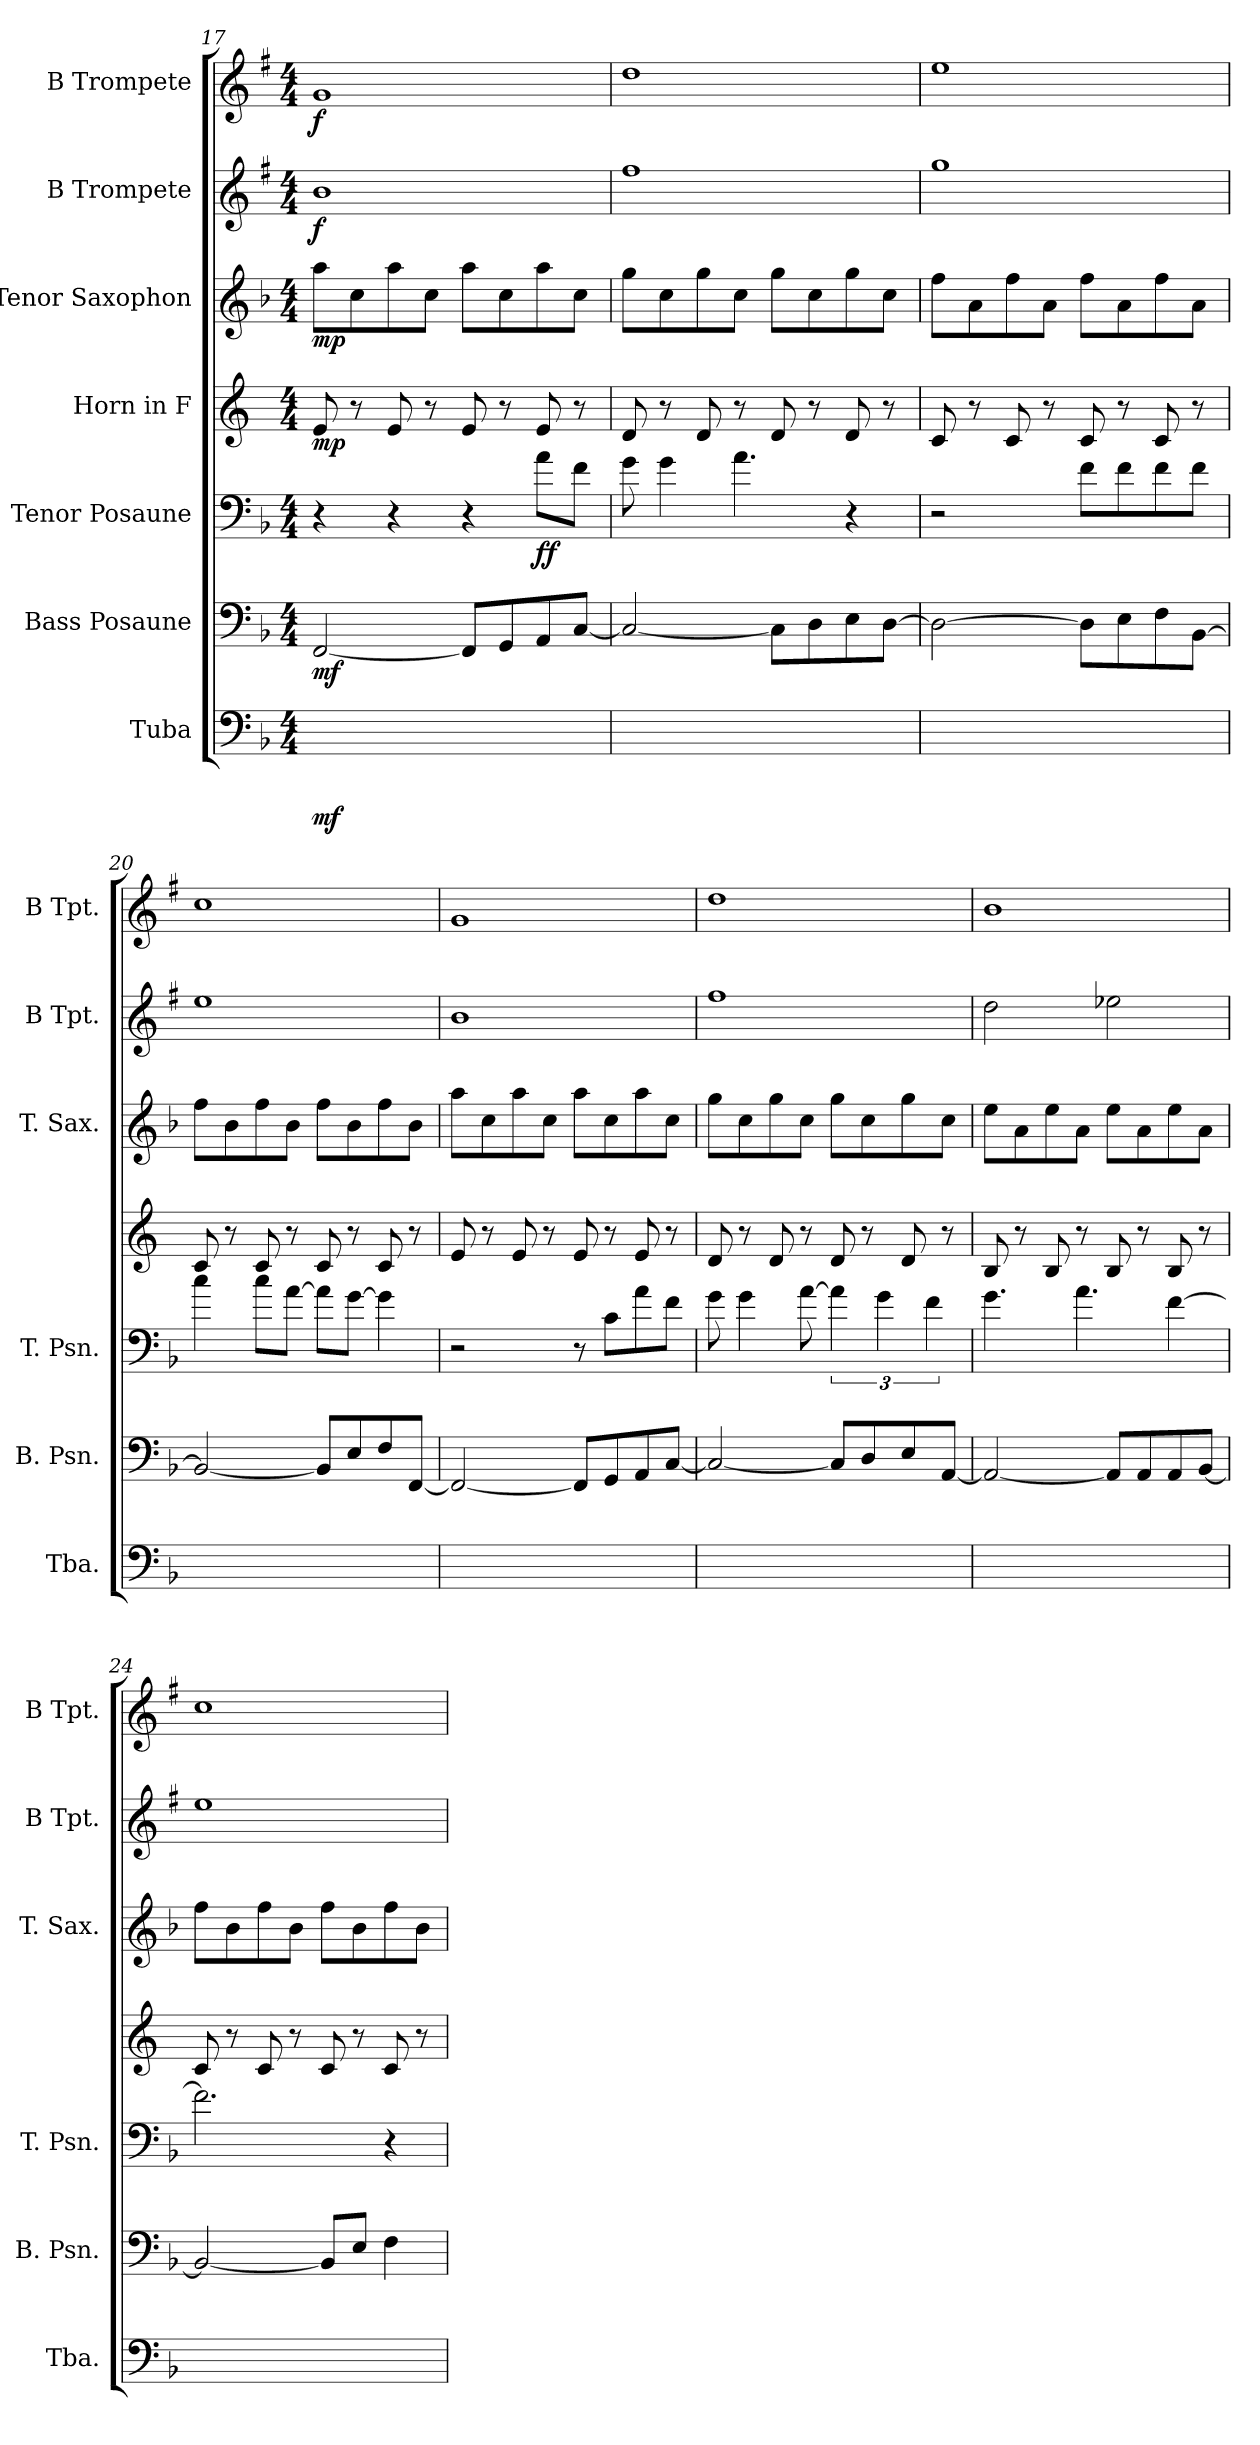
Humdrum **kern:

**kern	**dynam	**kern	**dynam	**kern	**dynam	**kern	**dynam	**kern	**dynam	**kern	**dynam	**kern	**dynam
*part7	*part7	*part6	*part6	*part5	*part5	*part4	*part4	*part3	*part3	*part2	*part2	*part1	*part1
*staff7	*staff7	*staff6	*staff6	*staff5	*staff5	*staff4	*staff4	*staff3	*staff3	*staff2	*staff2	*staff1	*staff1
*I"Tuba	*	*I"Bass Posaune	*	*I"Tenor Posaune	*	*I"Horn in F	*	*I"Tenor Saxophon	*	*I"B Trompete	*	*I"B Trompete	*
*I'Tba.	*	*I'B. Psn.	*	*I'T. Psn.	*	*	*	*I'T. Sax.	*	*I'B Tpt.	*	*I'B Tpt.	*
*clefF4	*	*clefF4	*	*clefF4	*	*clefG2	*	*clefG2	*	*clefG2	*	*clefG2	*
*	*	*	*	*	*	*ITrd4c7	*	*ITrd8c14	*	*ITrd1c2	*	*ITrd1c2	*
*k[b-]	*	*k[b-]	*	*k[b-]	*	*k[b-]	*	*k[b-]	*	*k[b-]	*	*k[b-]	*
*M4/4	*	*M4/4	*	*M4/4	*	*M4/4	*	*M4/4	*	*M4/4	*	*M4/4	*
=17	=17	=17	=17	=17	=17	=17	=17	=17	=17	=17	=17	=17	=17
!	!LO:DY:b	!	!LO:DY:b	!	!	!	!LO:DY:b	!	!LO:DY:b	!	!LO:DY:b	!	!LO:DY:b
[2FFF/yy	mf	[2FF/	mf	4r	.	8A/	mp	8a\L	mp	1a	f	1f	f
.	.	.	.	.	.	8r	.	8c\	.	.	.	.	.
.	.	.	.	4r	.	8A/	.	8a\	.	.	.	.	.
.	.	.	.	.	.	8r	.	8c\J	.	.	.	.	.
8FFF/Lyy]	.	8FF/L]	.	4r	.	8A/	.	8a\L	.	.	.	.	.
8GGG/yy	.	8GG/	.	.	.	8r	.	8c\	.	.	.	.	.
!	!	!	!	!	!LO:DY:b	!	!	!	!	!	!	!	!
8AAA/yy	.	8AA/	.	8a\L	ff	8A/	.	8a\	.	.	.	.	.
[8CC/Jyy	.	[8C/J	.	8f\J	.	8r	.	8c\J	.	.	.	.	.
!!LO:PB:g=z
=18	=18	=18	=18	=18	=18	=18	=18	=18	=18	=18	=18	=18	=18
2CC/yy_	.	2C/_	.	8g\	.	8G/	.	8g\L	.	1ee	.	1cc	.
.	.	.	.	4g\	.	8r	.	8c\	.	.	.	.	.
.	.	.	.	.	.	8G/	.	8g\	.	.	.	.	.
.	.	.	.	4.a\	.	8r	.	8c\J	.	.	.	.	.
8CC/Lyy]	.	8C\L]	.	.	.	8G/	.	8g\L	.	.	.	.	.
8DD/yy	.	8D\	.	.	.	8r	.	8c\	.	.	.	.	.
8EE/yy	.	8E\	.	4r	.	8G/	.	8g\	.	.	.	.	.
[8DD/Jyy	.	[8D\J	.	.	.	8r	.	8c\J	.	.	.	.	.
=19	=19	=19	=19	=19	=19	=19	=19	=19	=19	=19	=19	=19	=19
2DD/yy_	.	2D\_	.	2r	.	8F/	.	8f\L	.	1ff	.	1dd	.
.	.	.	.	.	.	8r	.	8A\	.	.	.	.	.
.	.	.	.	.	.	8F/	.	8f\	.	.	.	.	.
.	.	.	.	.	.	8r	.	8A\J	.	.	.	.	.
8DD/Lyy]	.	8D\L]	.	8f\L	.	8F/	.	8f\L	.	.	.	.	.
8EE/yy	.	8E\	.	8f\	.	8r	.	8A\	.	.	.	.	.
8FF/yy	.	8F\	.	8f\	.	8F/	.	8f\	.	.	.	.	.
[8BBB-/Jyy	.	[8BB-\J	.	8f\J	.	8r	.	8A\J	.	.	.	.	.
=20	=20	=20	=20	=20	=20	=20	=20	=20	=20	=20	=20	=20	=20
2BBB-/yy_	.	2BB-/_	.	4cc\	.	8F/	.	8f\L	.	1dd	.	1b-	.
.	.	.	.	.	.	8r	.	8B-\	.	.	.	.	.
.	.	.	.	8cc\L	.	8F/	.	8f\	.	.	.	.	.
.	.	.	.	[8a\J	.	8r	.	8B-\J	.	.	.	.	.
8BBB-/Lyy]	.	8BB-/L]	.	8a\L]	.	8F/	.	8f\L	.	.	.	.	.
8EE/yy	.	8E/	.	[8g\J	.	8r	.	8B-\	.	.	.	.	.
8FF/yy	.	8F/	.	4g\]	.	8F/	.	8f\	.	.	.	.	.
[8FFF/Jyy	.	[8FF/J	.	.	.	8r	.	8B-\J	.	.	.	.	.
!!LO:PB:g=z
=21	=21	=21	=21	=21	=21	=21	=21	=21	=21	=21	=21	=21	=21
2FFF/yy_	.	2FF/_	.	2r	.	8A/	.	8a\L	.	1a	.	1f	.
.	.	.	.	.	.	8r	.	8c\	.	.	.	.	.
.	.	.	.	.	.	8A/	.	8a\	.	.	.	.	.
.	.	.	.	.	.	8r	.	8c\J	.	.	.	.	.
8FFF/Lyy]	.	8FF/L]	.	8r	.	8A/	.	8a\L	.	.	.	.	.
8GGG/yy	.	8GG/	.	8c\L	.	8r	.	8c\	.	.	.	.	.
8AAA/yy	.	8AA/	.	8a\	.	8A/	.	8a\	.	.	.	.	.
[8CC/Jyy	.	[8C/J	.	8f\J	.	8r	.	8c\J	.	.	.	.	.
=22	=22	=22	=22	=22	=22	=22	=22	=22	=22	=22	=22	=22	=22
2CC/yy_	.	2C/_	.	8g\	.	8G/	.	8g\L	.	1ee	.	1cc	.
.	.	.	.	4g\	.	8r	.	8c\	.	.	.	.	.
.	.	.	.	.	.	8G/	.	8g\	.	.	.	.	.
.	.	.	.	[8a\	.	8r	.	8c\J	.	.	.	.	.
8CC/Lyy]	.	8C/L]	.	6a\]	.	8G/	.	8g\L	.	.	.	.	.
8DD/yy	.	8D/	.	.	.	8r	.	8c\	.	.	.	.	.
.	.	.	.	6g\	.	.	.	.	.	.	.	.	.
8EE/yy	.	8E/	.	.	.	8G/	.	8g\	.	.	.	.	.
.	.	.	.	6f\	.	.	.	.	.	.	.	.	.
[8AAA/Jyy	.	[8AA/J	.	.	.	8r	.	8c\J	.	.	.	.	.
=23	=23	=23	=23	=23	=23	=23	=23	=23	=23	=23	=23	=23	=23
2AAA/yy_	.	2AA/_	.	4.g\	.	8E/	.	8e\L	.	2cc\	.	1a	.
.	.	.	.	.	.	8r	.	8A\	.	.	.	.	.
.	.	.	.	.	.	8E/	.	8e\	.	.	.	.	.
.	.	.	.	4.a\	.	8r	.	8A\J	.	.	.	.	.
8AAA/Lyy]	.	8AA/L]	.	.	.	8E/	.	8e\L	.	2dd-X\	.	.	.
8AAA/yy	.	8AA/	.	.	.	8r	.	8A\	.	.	.	.	.
8AAA/yy	.	8AA/	.	[4f\	.	8E/	.	8e\	.	.	.	.	.
[8BBB-/Jyy	.	[8BB-/J	.	.	.	8r	.	8A\J	.	.	.	.	.
!!LO:PB:g=z
=24	=24	=24	=24	=24	=24	=24	=24	=24	=24	=24	=24	=24	=24
2BBB-/yy_	.	2BB-/_	.	2.f\]	.	8F/	.	8f\L	.	1dd	.	1b-	.
.	.	.	.	.	.	8r	.	8B-\	.	.	.	.	.
.	.	.	.	.	.	8F/	.	8f\	.	.	.	.	.
.	.	.	.	.	.	8r	.	8B-\J	.	.	.	.	.
8BBB-/Lyy]	.	8BB-/L]	.	.	.	8F/	.	8f\L	.	.	.	.	.
8EE/Jyy	.	8E/J	.	.	.	8r	.	8B-\	.	.	.	.	.
4FF/yy	.	4F\	.	4r	.	8F/	.	8f\	.	.	.	.	.
.	.	.	.	.	.	8r	.	8B-\J	.	.	.	.	.
=	=	=	=	=	=	=	=	=	=	=	=	=	=
*-	*-	*-	*-	*-	*-	*-	*-	*-	*-	*-	*-	*-	*-
